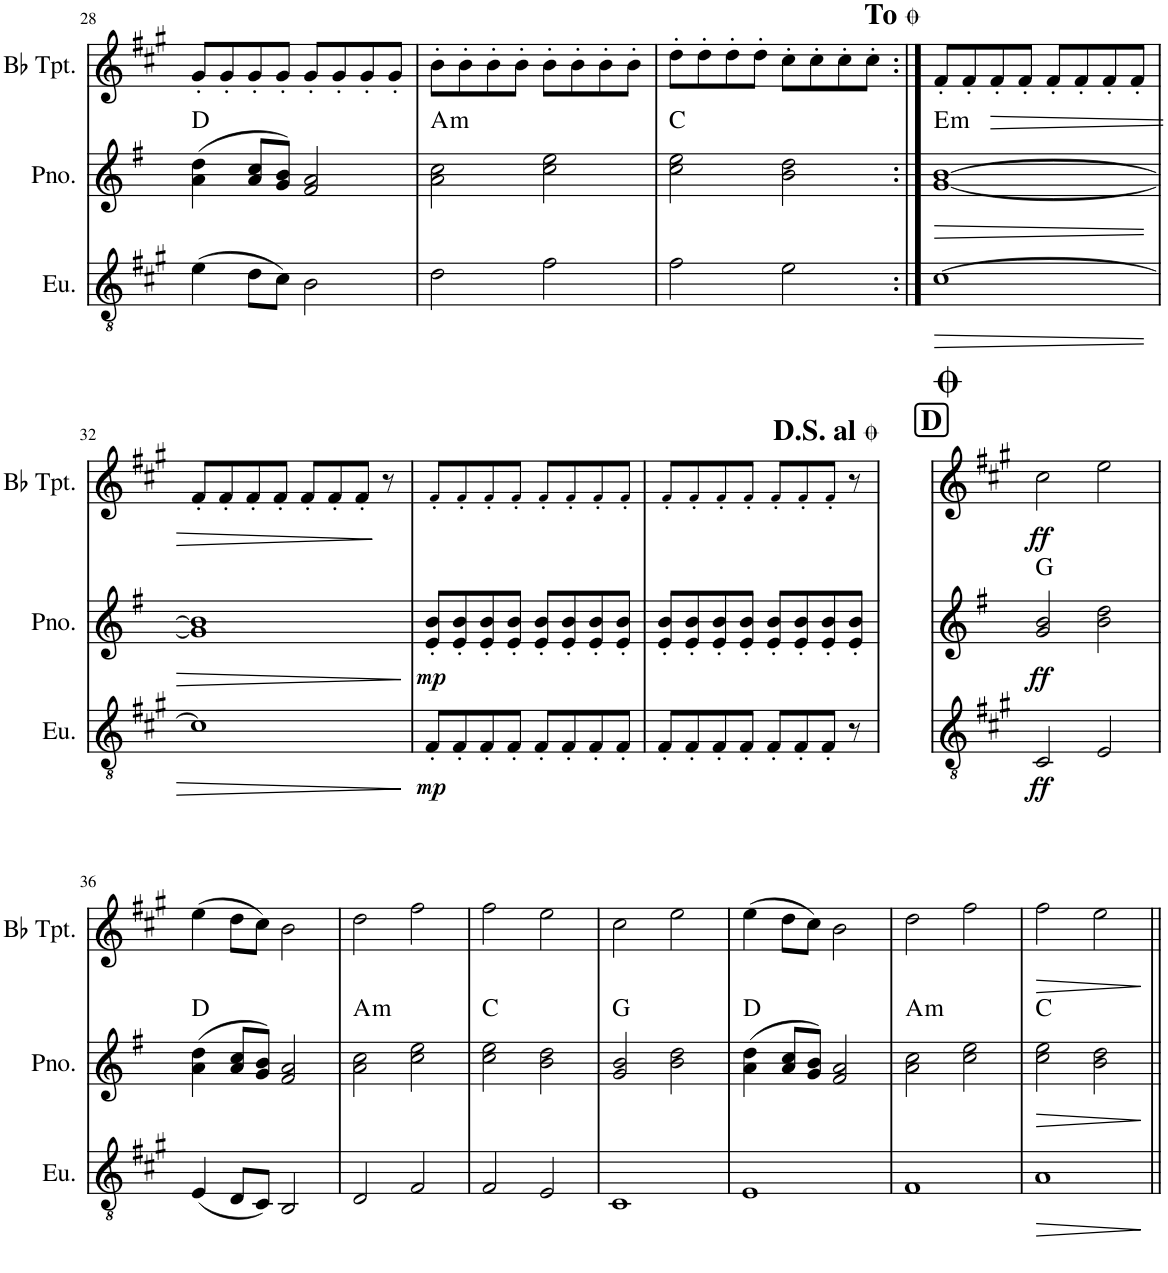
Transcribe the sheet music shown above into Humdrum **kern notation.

**kern	**dynam	**kern	**dynam	**harte	**kern	**dynam
*part3	*part3	*part2	*part2	*part2	*part1	*part1
*staff3	*staff3	*staff2	*staff2	*	*staff1	*staff1
*I"Euphonium	*	*I"Piano	*	*	*I"Bb Trumpet	*
*I'Eu.	*	*I'Pno.	*	*	*I'Bb Tpt.	*
!!LO:PB:g=z
*clefGv2	*	*clefG2	*	*	*clefG2	*
*Trd1c2	*	*	*	*	*Trd1c2	*
*k[f#c#g#]	*	*k[f#]	*	*	*k[f#c#g#]	*
=28	=28	=28	=28	=28	=28	=28
(4e\	.	(4a\ 4dd\	.	D:maj	8g#'/L	.
.	.	.	.	.	8g#'/	.
8d\L	.	8a/ 8cc/L	.	.	8g#'/	.
8c#\J)	.	8g/ 8b/J)	.	.	8g#'/J	.
2B\	.	2f#/ 2a/	.	.	8g#'/L	.
.	.	.	.	.	8g#'/	.
.	.	.	.	.	8g#'/	.
.	.	.	.	.	8g#'/J	.
=29	=29	=29	=29	=29	=29	=29
!	!	!	!	!LO:H:kt=m	!	!
2d\	.	2a\ 2cc\	.	A:min	8b'\L	.
.	.	.	.	.	8b'\	.
.	.	.	.	.	8b'\	.
.	.	.	.	.	8b'\J	.
2f#\	.	2cc\ 2ee\	.	.	8b'\L	.
.	.	.	.	.	8b'\	.
.	.	.	.	.	8b'\	.
.	.	.	.	.	8b'\J	.
=30	=30	=30	=30	=30	=30	=30
2f#\	.	2cc\ 2ee\	.	C:maj	8dd'\L	.
.	.	.	.	.	8dd'\	.
.	.	.	.	.	8dd'\	.
.	.	.	.	.	8dd'\J	.
2e\	.	2b\ 2dd\	.	.	8cc#'\L	.
.	.	.	.	.	8cc#'\	.
.	.	.	.	.	8cc#'\	.
.	.	.	.	.	8cc#'\J	.
!	!	!	!	!	!LO:TX:a:t=<b><font size="14"/>To </b>	!
=31:|!	=31:|!	=31:|!	=31:|!	=31:|!	=31:|!	=31:|!
!	!LO:HP:b	!	!LO:HP:b	!LO:H:kt=m	!	!
[1c#	>	[1g [1b	>	E:min	8f#'/L	.
.	.	.	.	.	8f#'/	.
!	!	!	!	!	!	!LO:HP:b
.	.	.	.	.	8f#'/	>
.	.	.	.	.	8f#'/J	.
.	.	.	.	.	8f#'/L	.
.	.	.	.	.	8f#'/	.
.	.	.	.	.	8f#'/	.
.	.	.	.	.	8f#'/J	.
!!LO:LB:g=z
=32	=32	=32	=32	=32	=32	=32
1c#]	.	1g] 1b]	.	.	8f#'/L	.
.	.	.	.	.	8f#'/	.
.	.	.	.	.	8f#'/	.
.	.	.	.	.	8f#'/J	.
.	.	.	.	.	8f#'/L	.
.	.	.	.	.	8f#'/	.
.	.	.	.	.	8f#'/J	.
.	.	.	.	.	8r	]
.	]	.	]	.	.	.
=33	=33	=33	=33	=33	=33	=33
!	!LO:DY:b	!	!LO:DY:b	!	!	!
8F#'/L	mp	8e/' 8b/'L	mp	.	8f#'!/L	.
8F#'/	.	8e/' 8b/'	.	.	8f#'!/	.
8F#'/	.	8e/' 8b/'	.	.	8f#'!/	.
8F#'/J	.	8e/' 8b/'J	.	.	8f#'!/J	.
8F#'/L	.	8e/' 8b/'L	.	.	8f#'!/L	.
8F#'/	.	8e/' 8b/'	.	.	8f#'!/	.
8F#'/	.	8e/' 8b/'	.	.	8f#'!/	.
8F#'/J	.	8e/' 8b/'J	.	.	8f#'!/J	.
=34	=34	=34	=34	=34	=34	=34
8F#'/L	.	8e/' 8b/'L	.	.	8f#'!/L	.
8F#'/	.	8e/' 8b/'	.	.	8f#'!/	.
8F#'/	.	8e/' 8b/'	.	.	8f#'!/	.
8F#'/J	.	8e/' 8b/'J	.	.	8f#'!/J	.
8F#'/L	.	8e/' 8b/'L	.	.	8f#'!/L	.
8F#'/	.	8e/' 8b/'	.	.	8f#'!/	.
8F#'/J	.	8e/' 8b/'	.	.	8f#'!/J	.
8r	.	8e/' 8b/'J	.	.	8r	.
!	!	!	!	!	!LO:TX:a:t=<b><font size="14"/>D.S. al </b>	!
!!LO:REH:place=s1:a:B:cj:fs=14:t=D
=35	=35	=35	=35	=35	=35	=35
!	!LO:DY:b	!	!LO:DY:b	!	!	!LO:DY:b
2C#/	ff	2g/ 2b/	ff	G:maj	2cc#\	ff
2E/	.	2b\ 2dd\	.	.	2ee\	.
!!LO:LB:g=z
=36	=36	=36	=36	=36	=36	=36
(4E/	.	(4a\ 4dd\	.	D:maj	(4ee\	.
8D/L	.	8a/ 8cc/L	.	.	8dd\L	.
8C#/J)	.	8g/ 8b/J)	.	.	8cc#\J)	.
2BB/	.	2f#/ 2a/	.	.	2b\	.
=37	=37	=37	=37	=37	=37	=37
!	!	!	!	!LO:H:kt=m	!	!
2D/	.	2a\ 2cc\	.	A:min	2dd\	.
2F#/	.	2cc\ 2ee\	.	.	2ff#\	.
=38	=38	=38	=38	=38	=38	=38
2F#/	.	2cc\ 2ee\	.	C:maj	2ff#\	.
2E/	.	2b\ 2dd\	.	.	2ee\	.
=39	=39	=39	=39	=39	=39	=39
1C#	.	2g/ 2b/	.	G:maj	2cc#\	.
.	.	2b\ 2dd\	.	.	2ee\	.
=40	=40	=40	=40	=40	=40	=40
1E	.	(4a\ 4dd\	.	D:maj	(4ee\	.
.	.	8a/ 8cc/L	.	.	8dd\L	.
.	.	8g/ 8b/J)	.	.	8cc#\J)	.
.	.	2f#/ 2a/	.	.	2b\	.
=41	=41	=41	=41	=41	=41	=41
!	!	!	!	!LO:H:kt=m	!	!
1F#	.	2a\ 2cc\	.	A:min	2dd\	.
.	.	2cc\ 2ee\	.	.	2ff#\	.
=42	=42	=42	=42	=42	=42	=42
!	!LO:HP:b	!	!LO:HP:b	!	!	!LO:HP:b
1A	>	2cc\ 2ee\	>	C:maj	2ff#\	>
.	.	2b\ 2dd\	.	.	2ee\	.
.	]	.	]	.	.	]
=||	=||	=||	=||	=||	=||	=||
*-	*-	*-	*-	*-	*-	*-
